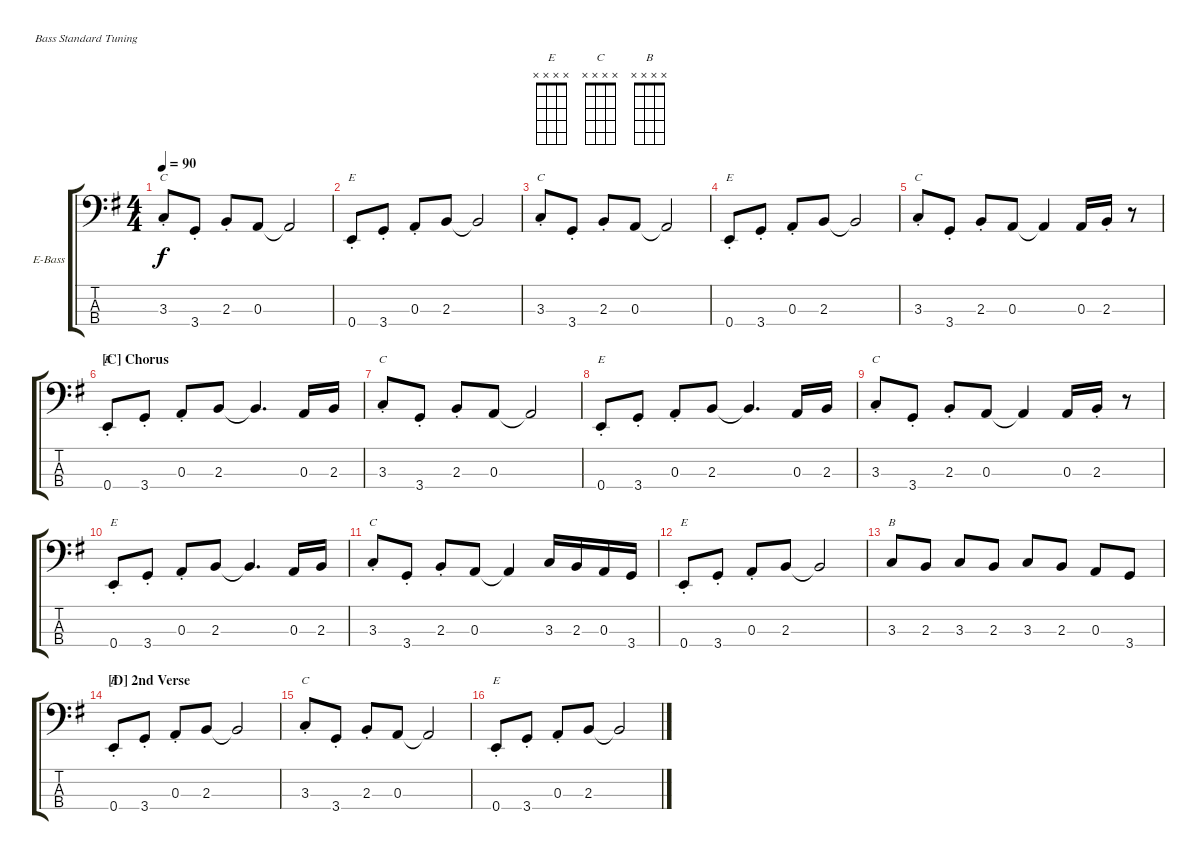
\defaultSystemsLayout 4
\bracketExtendMode groupsimilarinstruments
\firstSystemTrackNameOrientation horizontal
\otherSystemsTrackNameOrientation horizontal
\track ("Nick O'Malley" "E-Bass") {multiBarRest instrument electricbassfinger}
\staff {score tabs}
\tuning (G2 D2 A1 E1)
\chord ("E" x x x x)
\chord ("C" x x x x)
\chord ("B" x x x x)
\ts (4 4)
\tempo 90
\clef f4
\ks g
3.3{st}.8{ch "C" dy f} 3.4{st}.8 2.3{st}.8 0.3.8 0.3{t}.2 |
0.4{st}.8{ch "E"} 3.4{st}.8 0.3{st}.8 2.3.8 2.3{t}.2 |
3.3{st}.8{ch "C"} 3.4{st}.8 2.3{st}.8 0.3.8 0.3{t}.2 |
0.4{st}.8{ch "E"} 3.4{st}.8 0.3{st}.8 2.3.8 2.3{t}.2 |
3.3{st}.8{ch "C"} 3.4{st}.8 2.3{st}.8 0.3.8 0.3{t}.4 0.3.16 2.3{st}.16 r.8 |
\section ("C" "Chorus")
0.4{st}.8{ch "E"} 3.4{st}.8 0.3{st}.8 2.3.8 2.3{t}.4{d} 0.3.16 2.3.16 |
3.3{st}.8{ch "C"} 3.4{st}.8 2.3{st}.8 0.3.8 0.3{t}.2 |
0.4{st}.8{ch "E"} 3.4{st}.8 0.3{st}.8 2.3.8 2.3{t}.4{d} 0.3.16 2.3.16 |
3.3{st}.8{ch "C"} 3.4{st}.8 2.3{st}.8 0.3.8 0.3{t}.4 0.3.16 2.3{st}.16 r.8 |
0.4{st}.8{ch "E"} 3.4{st}.8 0.3{st}.8 2.3.8 2.3{t}.4{d} 0.3.16 2.3.16 |
3.3{st}.8{ch "C"} 3.4{st}.8 2.3{st}.8 0.3.8 0.3{t}.4 3.3.16 2.3.16 0.3.16 3.4.16 |
0.4{st}.8{ch "E"} 3.4{st}.8 0.3{st}.8 2.3.8 2.3{t}.2 |
3.3.8{ch "B"} 2.3.8 3.3.8 2.3.8 3.3.8 2.3.8 0.3.8 3.4.8 |
\section ("D" "2nd Verse")
0.4{st}.8{ch "E"} 3.4{st}.8 0.3{st}.8 2.3.8 2.3{t}.2 |
3.3{st}.8{ch "C"} 3.4{st}.8 2.3{st}.8 0.3.8 0.3{t}.2 |
0.4{st}.8{ch "E"} 3.4{st}.8 0.3{st}.8 2.3.8 2.3{t}.2
